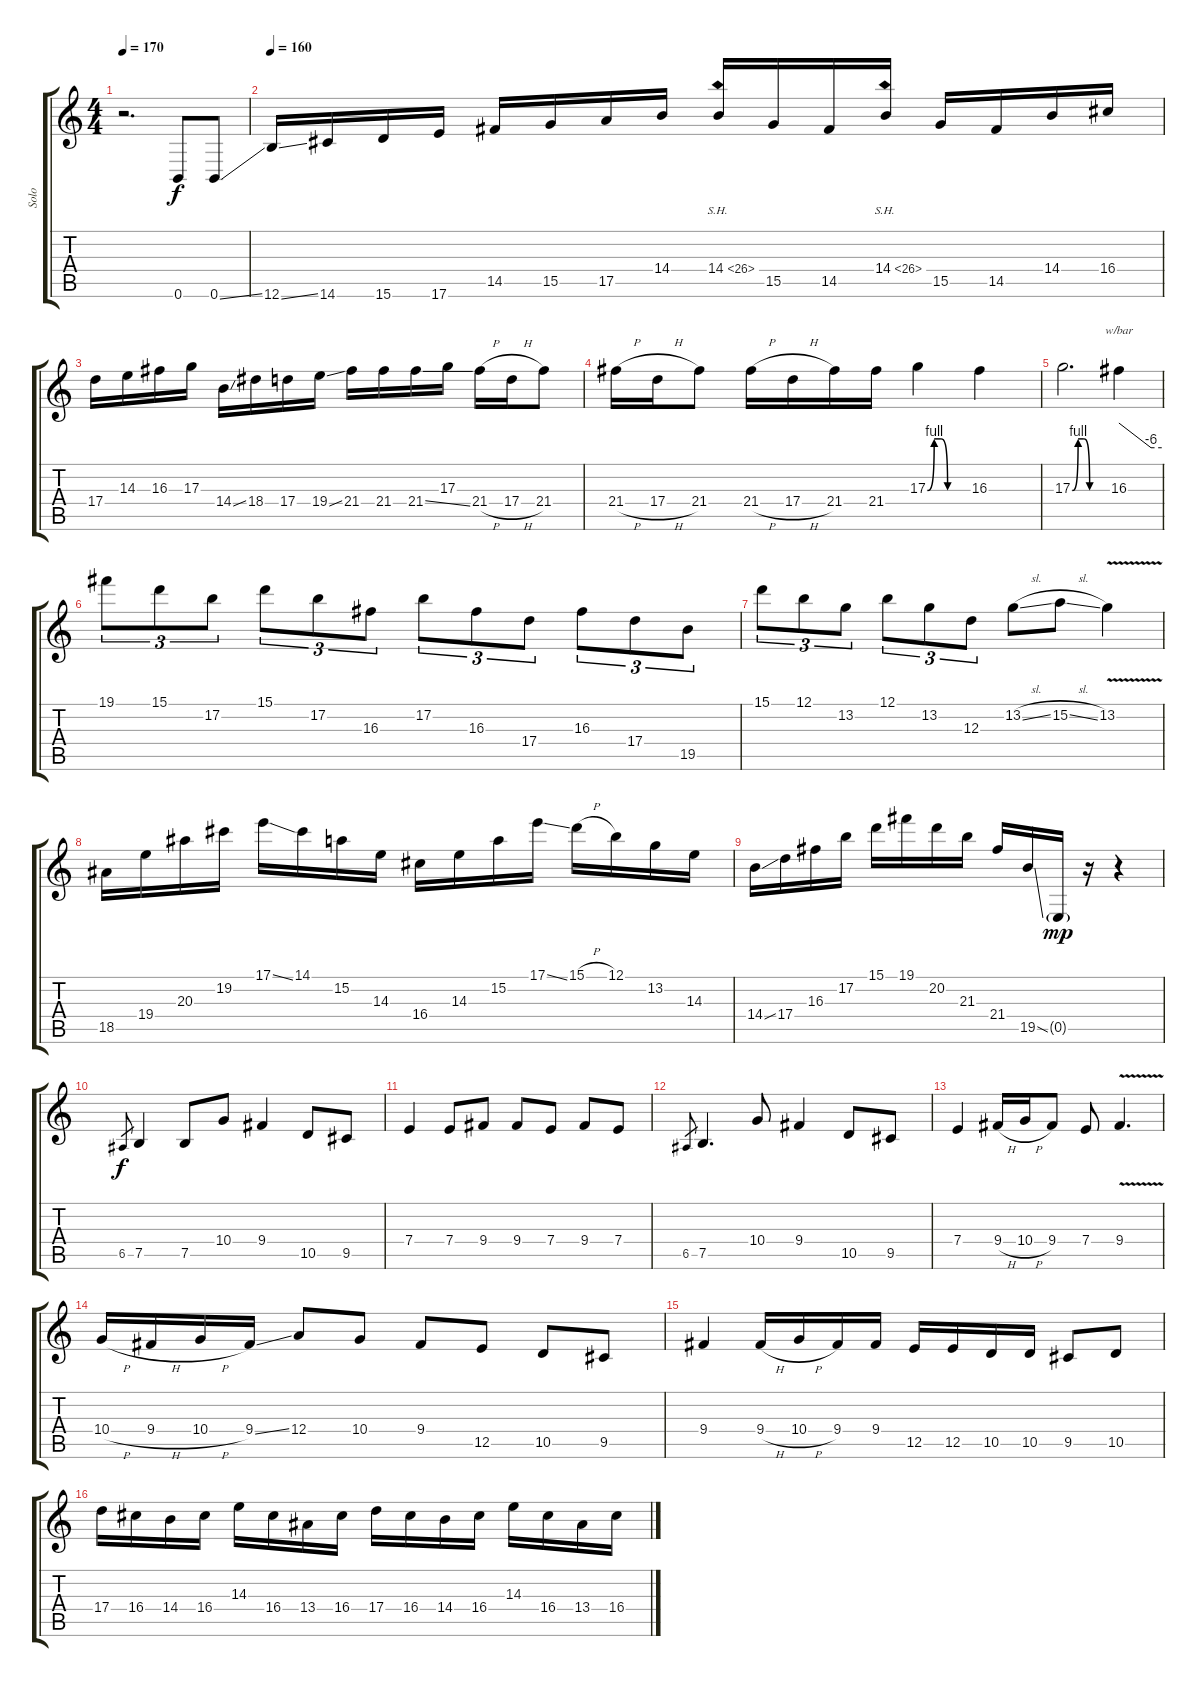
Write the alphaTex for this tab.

\track ("Solo" "Solo") {instrument distortionguitar}
\staff {score tabs}
\tuning (B3 Gb3 D3 A2 E2 B1) {hide}
\ts (4 4)
\tempo 170
\clef g2
\ks c
r.2{d dy f} 0.6.8 0.6{ss}.8 |
\tempo 160
12.6{ss}.16 14.6.16 15.6.16 17.6.16 14.5.16 15.5.16 17.5.16 14.4.16 14.4{sh 12}.16 15.5.16 14.5.16 14.4{sh 12}.16 15.5.16 14.5.16 14.4.16 16.4.16 |
17.4.16 14.3.16 16.3.16 17.3.16 14.4{ss}.16 18.4.16 17.4.16 19.4{ss}.16 21.4.16 21.4.16 21.4{ss}.16 17.3.16 21.4{h}.16 17.4{h}.16 21.4.8 |
21.4{h}.16 17.4{h}.16 21.4.8 21.4{h}.16 17.4{h}.16 21.4.16 21.4.16 17.3{be (custom 0 0 10 4 20 4 30 0 60 0)}.4 16.3.4 |
17.3{be (custom 0 0 10 4 20 4 30 0 60 0)}.2{d} 16.3.4{tbe (custom default 0 0 45 -24 60 -24)} |
19.1.8{tu (3 2)} 15.1.8{tu (3 2)} 17.2.8{tu (3 2)} 15.1.8{tu (3 2)} 17.2.8{tu (3 2)} 16.3.8{tu (3 2)} 17.2.8{tu (3 2)} 16.3.8{tu (3 2)} 17.4.8{tu (3 2)} 16.3.8{tu (3 2)} 17.4.8{tu (3 2)} 19.5.8{tu (3 2)} |
15.1.8{tu (3 2)} 12.1.8{tu (3 2)} 13.2.8{tu (3 2)} 12.1.8{tu (3 2)} 13.2.8{tu (3 2)} 12.3.8{tu (3 2)} 13.2{sl}.8 15.2{sl}.8 13.2{v}.4 |
18.5.16 19.4.16 20.3.16 19.2.16 17.1{ss}.16 14.1.16 15.2.16 14.3.16 16.4.16 14.3.16 15.2.16 17.1{ss}.16 15.1{h}.16 12.1.16 13.2.16 14.3.16 |
14.4{ss}.16 17.4.16 16.3.16 17.2.16 15.1.16 19.1.16 20.2.16 21.3.16 21.4.16 19.5{ss}.16 0.5{g}.16{dy mp} r.16 r.4 |
6.5.8{gr dy f} 7.5.4 7.5.8 10.4.8 9.4.4 10.5.8 9.5.8 |
7.4.4 7.4.8 9.4.8 9.4.8 7.4.8 9.4.8 7.4.8 |
6.5.8{gr} 7.5.4{d} 10.4.8 9.4.4 10.5.8 9.5.8 |
7.4.4 9.4{h}.16 10.4{h}.16 9.4.8 7.4.8 9.4{v}.4{d} |
10.4{h}.16 9.4{h}.16 10.4{h}.16 9.4{ss}.16 12.4.8 10.4.8 9.4.8 12.5.8 10.5.8 9.5.8 |
9.4.4 9.4{h}.16 10.4{h}.16 9.4.16 9.4.16 12.5.16 12.5.16 10.5.16 10.5.16 9.5.8 10.5.8 |
17.4.16 16.4.16 14.4.16 16.4.16 14.3.16 16.4.16 13.4.16 16.4.16 17.4.16 16.4.16 14.4.16 16.4.16 14.3.16 16.4.16 13.4.16 16.4.16
